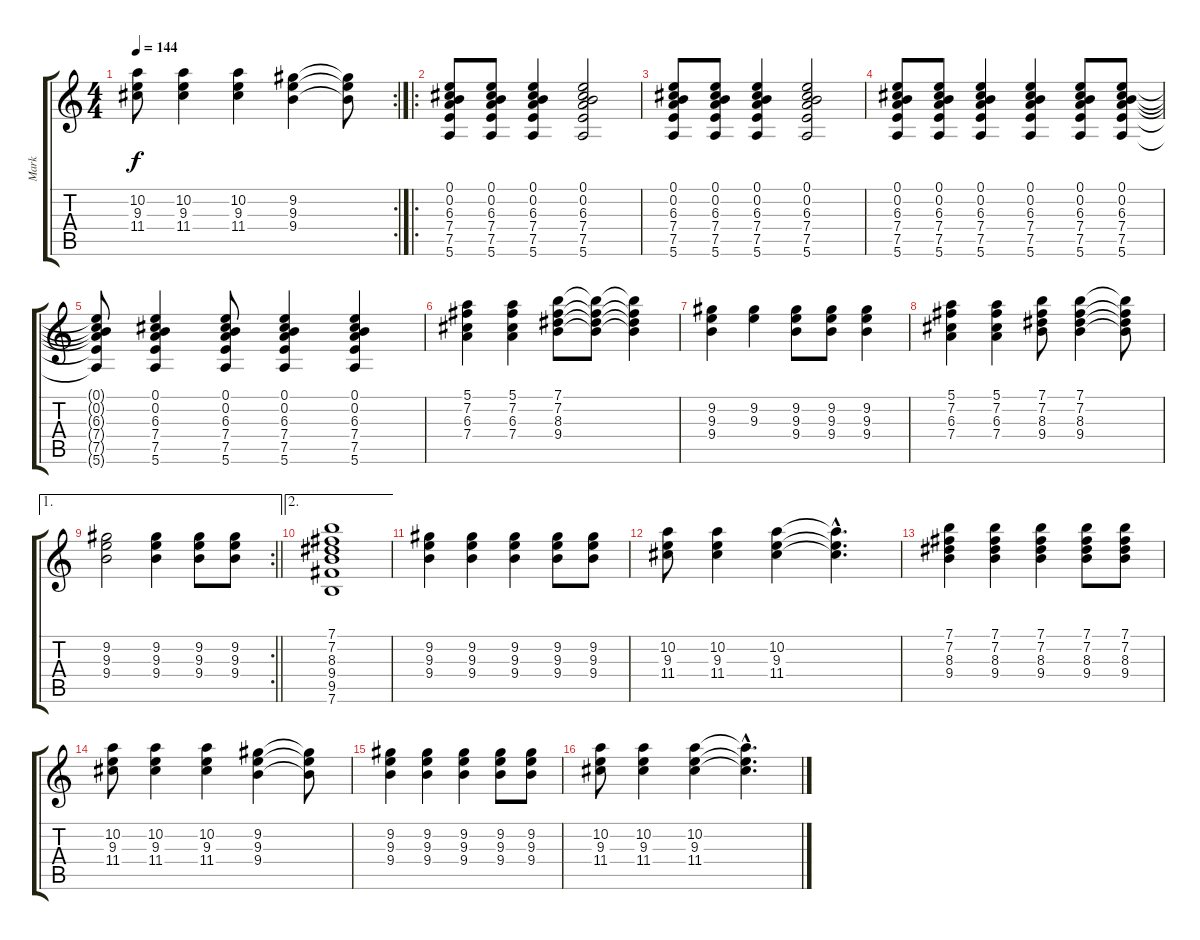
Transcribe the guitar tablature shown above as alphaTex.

\track ("Mark" "Mark") {instrument distortionguitar}
\staff {score tabs}
\tuning (E4 B3 G3 D3 A2 E2) {hide}
\rc 2
\ts (4 4)
\tempo 144
\clef g2
\ks c
(10.2 9.3 11.4).8{dy f} (10.2 9.3 11.4).4 (10.2 9.3 11.4).4 (9.2 9.3 9.4).4 (9.2{t} 9.3{t} 9.4{t}).8 |
\ro
(0.1 0.2 6.3 7.4 7.5 5.6).8 (0.1 0.2 6.3 7.4 7.5 5.6).8 (0.1 0.2 6.3 7.4 7.5 5.6).4 (0.1 0.2 6.3 7.4 7.5 5.6).2 |
(0.1 0.2 6.3 7.4 7.5 5.6).8 (0.1 0.2 6.3 7.4 7.5 5.6).8 (0.1 0.2 6.3 7.4 7.5 5.6).4 (0.1 0.2 6.3 7.4 7.5 5.6).2 |
(0.1 0.2 6.3 7.4 7.5 5.6).8 (0.1 0.2 6.3 7.4 7.5 5.6).8 (0.1 0.2 6.3 7.4 7.5 5.6).4 (0.1 0.2 6.3 7.4 7.5 5.6).4 (0.1 0.2 6.3 7.4 7.5 5.6).8 (0.1 0.2 6.3 7.4 7.5 5.6).8 |
(0.1{t} 0.2{t} 6.3{t} 7.4{t} 7.5{t} 5.6{t}).8 (0.1 0.2 6.3 7.4 7.5 5.6).4 (0.1 0.2 6.3 7.4 7.5 5.6).8 (0.1 0.2 6.3 7.4 7.5 5.6).4 (0.1 0.2 6.3 7.4 7.5 5.6).4 |
(5.1 7.2 6.3 7.4).4 (5.1 7.2 6.3 7.4).4 (7.1 7.2 8.3 9.4).8 (7.1{t} 7.2{t} 8.3{t} 9.4{t}).8 (7.1{t} 7.2{t} 8.3{t} 9.4{t}).4 |
(9.2 9.3 9.4).4 (9.2 9.3).4 (9.2 9.3 9.4).8 (9.2 9.3 9.4).8 (9.2 9.3 9.4).4 |
(5.1 7.2 6.3 7.4).4 (5.1 7.2 6.3 7.4).4 (7.1 7.2 8.3 9.4).8 (7.1 7.2 8.3 9.4).4 (7.1{t} 7.2{t} 8.3{t} 9.4{t}).8 |
\ae 1
\rc 2
\barLineRight lightlight
(9.2 9.3 9.4).2 (9.2 9.3 9.4).4 (9.2 9.3 9.4).8 (9.2 9.3 9.4).8 |
\ae 2
(7.1 7.2 8.3 9.4 9.5 7.6).1 |
(9.2 9.3 9.4).4 (9.2 9.3 9.4).4 (9.2 9.3 9.4).4 (9.2 9.3 9.4).8 (9.2 9.3 9.4).8 |
(10.2 9.3 11.4).8 (10.2 9.3 11.4).4 (10.2 9.3 11.4).4 (10.2{hac t} 9.3{hac t} 11.4{hac t}).4{d} |
(7.1 7.2 8.3 9.4).4 (7.1 7.2 8.3 9.4).4 (7.1 7.2 8.3 9.4).4 (7.1 7.2 8.3 9.4).8 (7.1 7.2 8.3 9.4).8 |
(10.2 9.3 11.4).8 (10.2 9.3 11.4).4 (10.2 9.3 11.4).4 (9.2 9.3 9.4).4 (9.2{t} 9.3{t} 9.4{t}).8 |
(9.2 9.3 9.4).4 (9.2 9.3 9.4).4 (9.2 9.3 9.4).4 (9.2 9.3 9.4).8 (9.2 9.3 9.4).8 |
(10.2 9.3 11.4).8 (10.2 9.3 11.4).4 (10.2 9.3 11.4).4 (10.2{hac t} 9.3{hac t} 11.4{hac t}).4{d}
